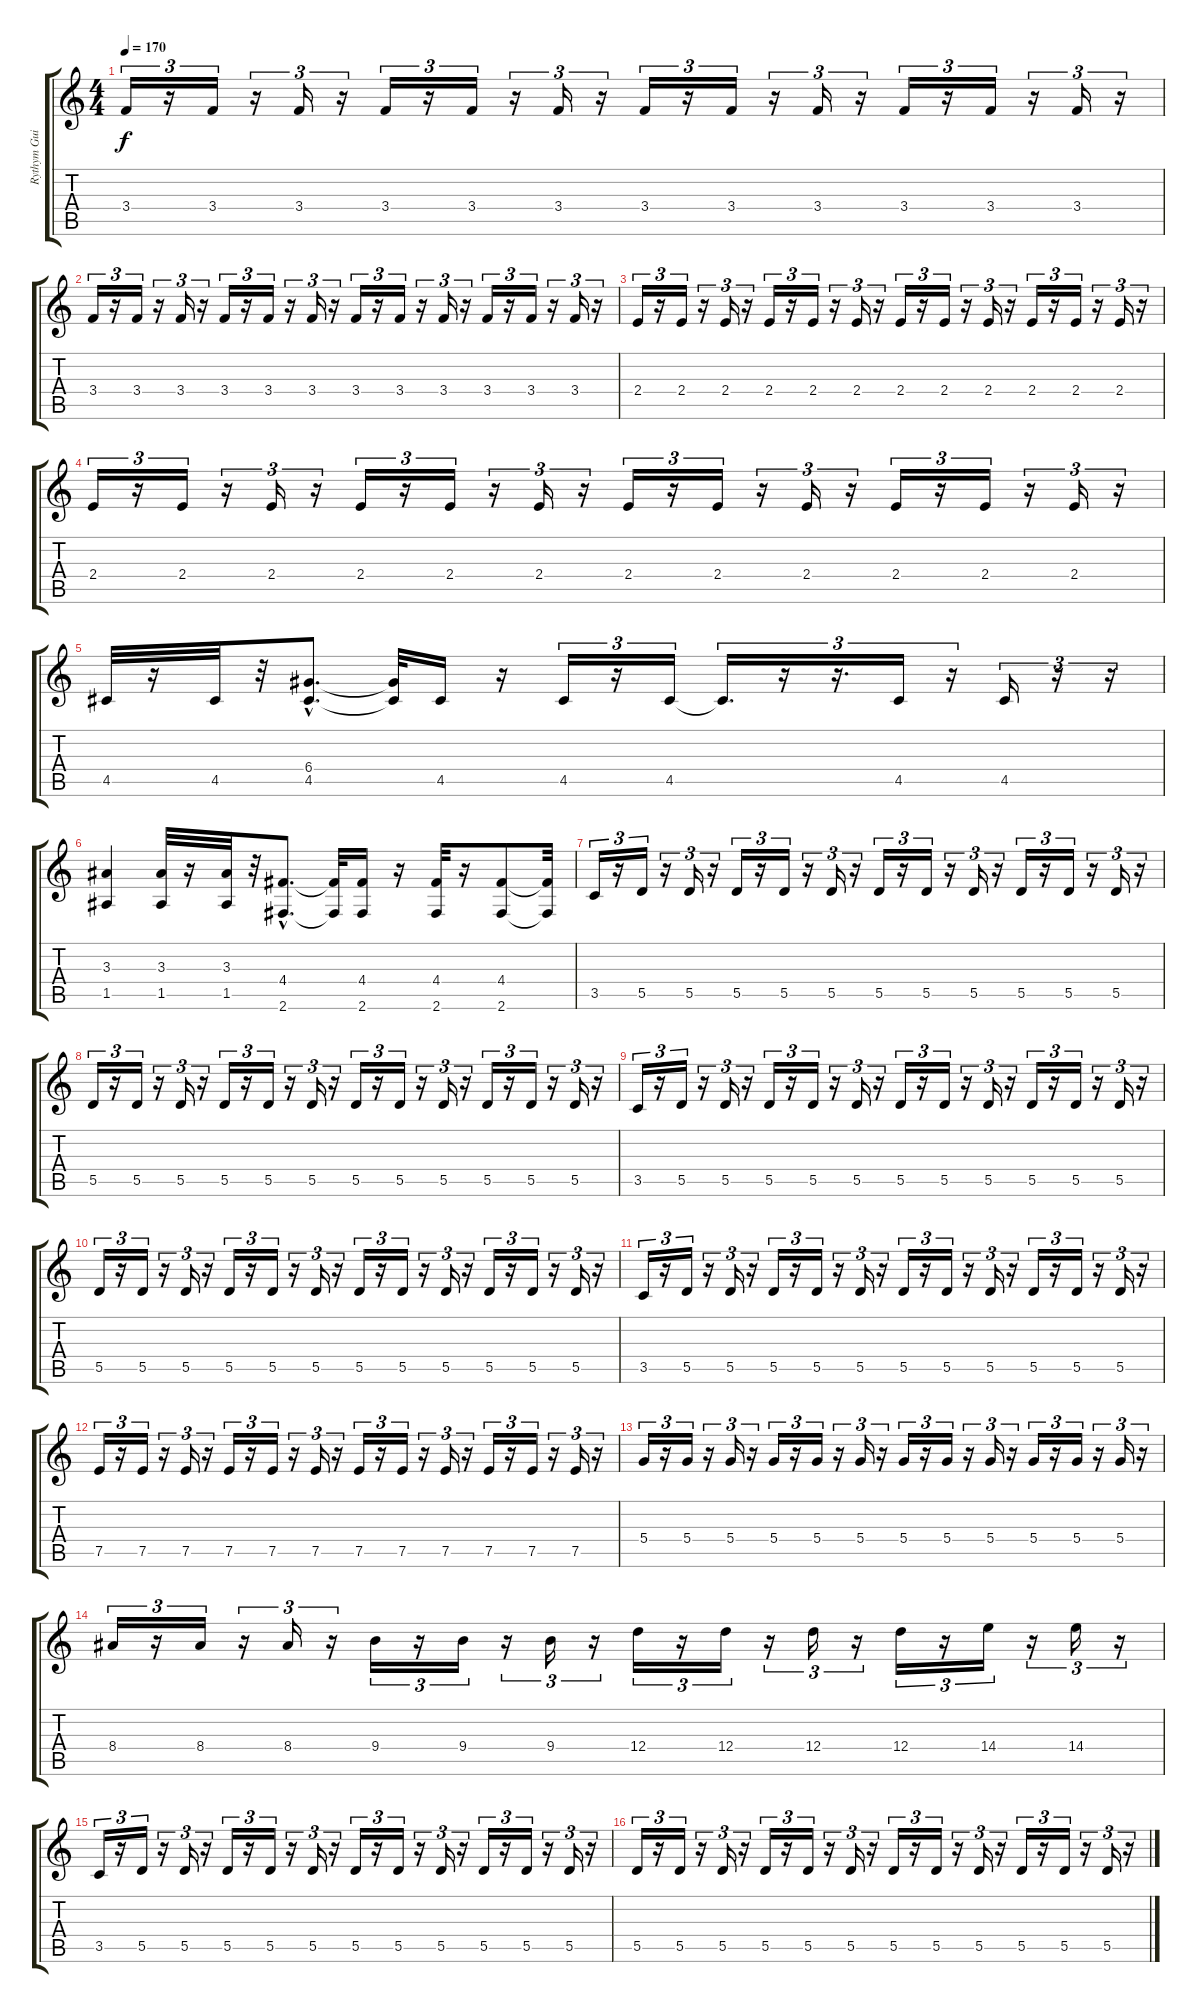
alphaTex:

\track ("Rythym Guitar" "Rythym Gui") {instrument distortionguitar}
\staff {score tabs}
\tuning (E4 B3 G3 D3 A2 E2) {hide}
\ts (4 4)
\tempo 170
\clef g2
\ks c
3.4.16{tu (3 2) dy f} r.16{tu (3 2)} 3.4.16{tu (3 2)} r.16{tu (3 2)} 3.4.16{tu (3 2)} r.16{tu (3 2)} 3.4.16{tu (3 2)} r.16{tu (3 2)} 3.4.16{tu (3 2)} r.16{tu (3 2)} 3.4.16{tu (3 2)} r.16{tu (3 2)} 3.4.16{tu (3 2)} r.16{tu (3 2)} 3.4.16{tu (3 2)} r.16{tu (3 2)} 3.4.16{tu (3 2)} r.16{tu (3 2)} 3.4.16{tu (3 2)} r.16{tu (3 2)} 3.4.16{tu (3 2)} r.16{tu (3 2)} 3.4.16{tu (3 2)} r.16{tu (3 2)} |
3.4.16{tu (3 2)} r.16{tu (3 2)} 3.4.16{tu (3 2)} r.16{tu (3 2)} 3.4.16{tu (3 2)} r.16{tu (3 2)} 3.4.16{tu (3 2)} r.16{tu (3 2)} 3.4.16{tu (3 2)} r.16{tu (3 2)} 3.4.16{tu (3 2)} r.16{tu (3 2)} 3.4.16{tu (3 2)} r.16{tu (3 2)} 3.4.16{tu (3 2)} r.16{tu (3 2)} 3.4.16{tu (3 2)} r.16{tu (3 2)} 3.4.16{tu (3 2)} r.16{tu (3 2)} 3.4.16{tu (3 2)} r.16{tu (3 2)} 3.4.16{tu (3 2)} r.16{tu (3 2)} |
2.4.16{tu (3 2)} r.16{tu (3 2)} 2.4.16{tu (3 2)} r.16{tu (3 2)} 2.4.16{tu (3 2)} r.16{tu (3 2)} 2.4.16{tu (3 2)} r.16{tu (3 2)} 2.4.16{tu (3 2)} r.16{tu (3 2)} 2.4.16{tu (3 2)} r.16{tu (3 2)} 2.4.16{tu (3 2)} r.16{tu (3 2)} 2.4.16{tu (3 2)} r.16{tu (3 2)} 2.4.16{tu (3 2)} r.16{tu (3 2)} 2.4.16{tu (3 2)} r.16{tu (3 2)} 2.4.16{tu (3 2)} r.16{tu (3 2)} 2.4.16{tu (3 2)} r.16{tu (3 2)} |
2.4.16{tu (3 2)} r.16{tu (3 2)} 2.4.16{tu (3 2)} r.16{tu (3 2)} 2.4.16{tu (3 2)} r.16{tu (3 2)} 2.4.16{tu (3 2)} r.16{tu (3 2)} 2.4.16{tu (3 2)} r.16{tu (3 2)} 2.4.16{tu (3 2)} r.16{tu (3 2)} 2.4.16{tu (3 2)} r.16{tu (3 2)} 2.4.16{tu (3 2)} r.16{tu (3 2)} 2.4.16{tu (3 2)} r.16{tu (3 2)} 2.4.16{tu (3 2)} r.16{tu (3 2)} 2.4.16{tu (3 2)} r.16{tu (3 2)} 2.4.16{tu (3 2)} r.16{tu (3 2)} |
4.5.32 r.16 4.5.32 r.32 (6.4{hac} 4.5{hac}).8{d} (6.4{t} 4.5{t}).32 4.5.16 r.16 4.5.16{tu (3 2)} r.16{tu (3 2)} 4.5.16{tu (3 2)} 4.5{t}.16{d tu (3 2)} r.16{tu (3 2)} r.16{d tu (3 2)} 4.5.16{tu (3 2)} r.16{tu (3 2)} 4.5.16{tu (3 2)} r.16{tu (3 2)} r.16{tu (3 2)} |
(3.3 1.5).4 (3.3 1.5).32 r.16 (3.3 1.5).32 r.32 (4.4{hac} 2.6{hac}).8{d} (4.4{t} 2.6{t}).32 (4.4 2.6).16 r.16 (4.4 2.6).32 r.16 (4.4 2.6).8 (4.4{t} 2.6{t}).32 |
3.5.16{tu (3 2)} r.16{tu (3 2)} 5.5.16{tu (3 2)} r.16{tu (3 2)} 5.5.16{tu (3 2)} r.16{tu (3 2)} 5.5.16{tu (3 2)} r.16{tu (3 2)} 5.5.16{tu (3 2)} r.16{tu (3 2)} 5.5.16{tu (3 2)} r.16{tu (3 2)} 5.5.16{tu (3 2)} r.16{tu (3 2)} 5.5.16{tu (3 2)} r.16{tu (3 2)} 5.5.16{tu (3 2)} r.16{tu (3 2)} 5.5.16{tu (3 2)} r.16{tu (3 2)} 5.5.16{tu (3 2)} r.16{tu (3 2)} 5.5.16{tu (3 2)} r.16{tu (3 2)} |
5.5.16{tu (3 2)} r.16{tu (3 2)} 5.5.16{tu (3 2)} r.16{tu (3 2)} 5.5.16{tu (3 2)} r.16{tu (3 2)} 5.5.16{tu (3 2)} r.16{tu (3 2)} 5.5.16{tu (3 2)} r.16{tu (3 2)} 5.5.16{tu (3 2)} r.16{tu (3 2)} 5.5.16{tu (3 2)} r.16{tu (3 2)} 5.5.16{tu (3 2)} r.16{tu (3 2)} 5.5.16{tu (3 2)} r.16{tu (3 2)} 5.5.16{tu (3 2)} r.16{tu (3 2)} 5.5.16{tu (3 2)} r.16{tu (3 2)} 5.5.16{tu (3 2)} r.16{tu (3 2)} |
3.5.16{tu (3 2)} r.16{tu (3 2)} 5.5.16{tu (3 2)} r.16{tu (3 2)} 5.5.16{tu (3 2)} r.16{tu (3 2)} 5.5.16{tu (3 2)} r.16{tu (3 2)} 5.5.16{tu (3 2)} r.16{tu (3 2)} 5.5.16{tu (3 2)} r.16{tu (3 2)} 5.5.16{tu (3 2)} r.16{tu (3 2)} 5.5.16{tu (3 2)} r.16{tu (3 2)} 5.5.16{tu (3 2)} r.16{tu (3 2)} 5.5.16{tu (3 2)} r.16{tu (3 2)} 5.5.16{tu (3 2)} r.16{tu (3 2)} 5.5.16{tu (3 2)} r.16{tu (3 2)} |
5.5.16{tu (3 2)} r.16{tu (3 2)} 5.5.16{tu (3 2)} r.16{tu (3 2)} 5.5.16{tu (3 2)} r.16{tu (3 2)} 5.5.16{tu (3 2)} r.16{tu (3 2)} 5.5.16{tu (3 2)} r.16{tu (3 2)} 5.5.16{tu (3 2)} r.16{tu (3 2)} 5.5.16{tu (3 2)} r.16{tu (3 2)} 5.5.16{tu (3 2)} r.16{tu (3 2)} 5.5.16{tu (3 2)} r.16{tu (3 2)} 5.5.16{tu (3 2)} r.16{tu (3 2)} 5.5.16{tu (3 2)} r.16{tu (3 2)} 5.5.16{tu (3 2)} r.16{tu (3 2)} |
3.5.16{tu (3 2)} r.16{tu (3 2)} 5.5.16{tu (3 2)} r.16{tu (3 2)} 5.5.16{tu (3 2)} r.16{tu (3 2)} 5.5.16{tu (3 2)} r.16{tu (3 2)} 5.5.16{tu (3 2)} r.16{tu (3 2)} 5.5.16{tu (3 2)} r.16{tu (3 2)} 5.5.16{tu (3 2)} r.16{tu (3 2)} 5.5.16{tu (3 2)} r.16{tu (3 2)} 5.5.16{tu (3 2)} r.16{tu (3 2)} 5.5.16{tu (3 2)} r.16{tu (3 2)} 5.5.16{tu (3 2)} r.16{tu (3 2)} 5.5.16{tu (3 2)} r.16{tu (3 2)} |
7.5.16{tu (3 2)} r.16{tu (3 2)} 7.5.16{tu (3 2)} r.16{tu (3 2)} 7.5.16{tu (3 2)} r.16{tu (3 2)} 7.5.16{tu (3 2)} r.16{tu (3 2)} 7.5.16{tu (3 2)} r.16{tu (3 2)} 7.5.16{tu (3 2)} r.16{tu (3 2)} 7.5.16{tu (3 2)} r.16{tu (3 2)} 7.5.16{tu (3 2)} r.16{tu (3 2)} 7.5.16{tu (3 2)} r.16{tu (3 2)} 7.5.16{tu (3 2)} r.16{tu (3 2)} 7.5.16{tu (3 2)} r.16{tu (3 2)} 7.5.16{tu (3 2)} r.16{tu (3 2)} |
5.4.16{tu (3 2)} r.16{tu (3 2)} 5.4.16{tu (3 2)} r.16{tu (3 2)} 5.4.16{tu (3 2)} r.16{tu (3 2)} 5.4.16{tu (3 2)} r.16{tu (3 2)} 5.4.16{tu (3 2)} r.16{tu (3 2)} 5.4.16{tu (3 2)} r.16{tu (3 2)} 5.4.16{tu (3 2)} r.16{tu (3 2)} 5.4.16{tu (3 2)} r.16{tu (3 2)} 5.4.16{tu (3 2)} r.16{tu (3 2)} 5.4.16{tu (3 2)} r.16{tu (3 2)} 5.4.16{tu (3 2)} r.16{tu (3 2)} 5.4.16{tu (3 2)} r.16{tu (3 2)} |
8.4.16{tu (3 2)} r.16{tu (3 2)} 8.4.16{tu (3 2)} r.16{tu (3 2)} 8.4.16{tu (3 2)} r.16{tu (3 2)} 9.4.16{tu (3 2)} r.16{tu (3 2)} 9.4.16{tu (3 2)} r.16{tu (3 2)} 9.4.16{tu (3 2)} r.16{tu (3 2)} 12.4.16{tu (3 2)} r.16{tu (3 2)} 12.4.16{tu (3 2)} r.16{tu (3 2)} 12.4.16{tu (3 2)} r.16{tu (3 2)} 12.4.16{tu (3 2)} r.16{tu (3 2)} 14.4.16{tu (3 2)} r.16{tu (3 2)} 14.4.16{tu (3 2)} r.16{tu (3 2)} |
3.5.16{tu (3 2)} r.16{tu (3 2)} 5.5.16{tu (3 2)} r.16{tu (3 2)} 5.5.16{tu (3 2)} r.16{tu (3 2)} 5.5.16{tu (3 2)} r.16{tu (3 2)} 5.5.16{tu (3 2)} r.16{tu (3 2)} 5.5.16{tu (3 2)} r.16{tu (3 2)} 5.5.16{tu (3 2)} r.16{tu (3 2)} 5.5.16{tu (3 2)} r.16{tu (3 2)} 5.5.16{tu (3 2)} r.16{tu (3 2)} 5.5.16{tu (3 2)} r.16{tu (3 2)} 5.5.16{tu (3 2)} r.16{tu (3 2)} 5.5.16{tu (3 2)} r.16{tu (3 2)} |
5.5.16{tu (3 2)} r.16{tu (3 2)} 5.5.16{tu (3 2)} r.16{tu (3 2)} 5.5.16{tu (3 2)} r.16{tu (3 2)} 5.5.16{tu (3 2)} r.16{tu (3 2)} 5.5.16{tu (3 2)} r.16{tu (3 2)} 5.5.16{tu (3 2)} r.16{tu (3 2)} 5.5.16{tu (3 2)} r.16{tu (3 2)} 5.5.16{tu (3 2)} r.16{tu (3 2)} 5.5.16{tu (3 2)} r.16{tu (3 2)} 5.5.16{tu (3 2)} r.16{tu (3 2)} 5.5.16{tu (3 2)} r.16{tu (3 2)} 5.5.16{tu (3 2)} r.16{tu (3 2)}
